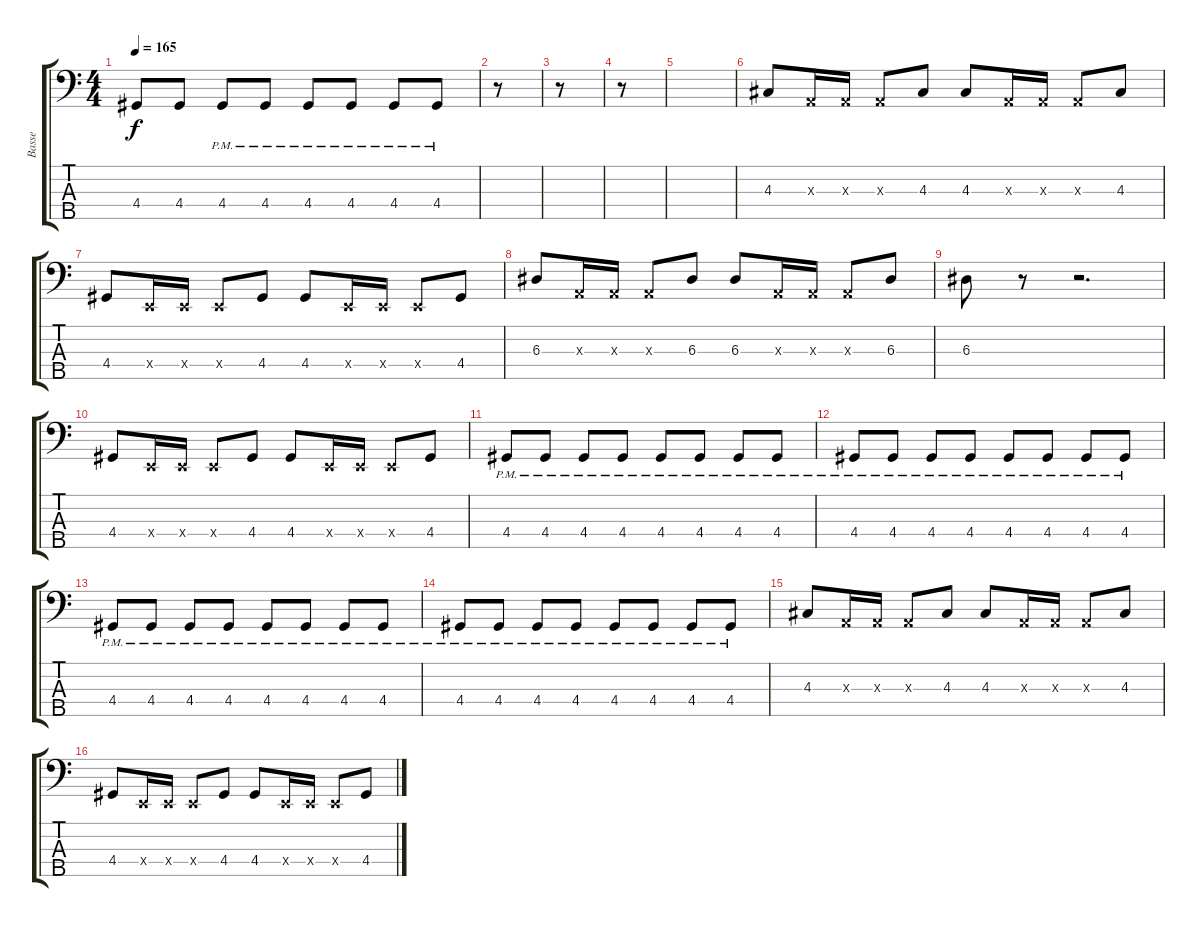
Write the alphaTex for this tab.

\track ("Basse" "Basse") {instrument electricbassfinger}
\staff {score tabs}
\tuning (G2 D2 A1 E1 B0) {hide}
\ts (4 4)
\tempo 165
\clef f4
\ks c
4.4.8{dy f} 4.4.8 4.4{pm}.8 4.4{pm}.8 4.4{pm}.8 4.4{pm}.8 4.4{pm}.8 4.4{pm}.8 |
r.8 |
r.8 |
r.8 |
|
4.3.8 0.3{x}.16 0.3{x}.16 0.3{x}.8 4.3.8 4.3.8 0.3{x}.16 0.3{x}.16 0.3{x}.8 4.3.8 |
4.4.8 0.4{x}.16 0.4{x}.16 0.4{x}.8 4.4.8 4.4.8 0.4{x}.16 0.4{x}.16 0.4{x}.8 4.4.8 |
6.3.8 0.3{x}.16 0.3{x}.16 0.3{x}.8 6.3.8 6.3.8 0.3{x}.16 0.3{x}.16 0.3{x}.8 6.3.8 |
6.3.8 r.8 r.2{d} |
4.4.8 0.4{x}.16 0.4{x}.16 0.4{x}.8 4.4.8 4.4.8 0.4{x}.16 0.4{x}.16 0.4{x}.8 4.4.8 |
4.4{pm}.8 4.4{pm}.8 4.4{pm}.8 4.4{pm}.8 4.4{pm}.8 4.4{pm}.8 4.4{pm}.8 4.4{pm}.8 |
4.4{pm}.8 4.4{pm}.8 4.4{pm}.8 4.4{pm}.8 4.4{pm}.8 4.4{pm}.8 4.4{pm}.8 4.4{pm}.8 |
4.4{pm}.8 4.4{pm}.8 4.4{pm}.8 4.4{pm}.8 4.4{pm}.8 4.4{pm}.8 4.4{pm}.8 4.4{pm}.8 |
4.4{pm}.8 4.4{pm}.8 4.4{pm}.8 4.4{pm}.8 4.4{pm}.8 4.4{pm}.8 4.4{pm}.8 4.4{pm}.8 |
4.3.8 0.3{x}.16 0.3{x}.16 0.3{x}.8 4.3.8 4.3.8 0.3{x}.16 0.3{x}.16 0.3{x}.8 4.3.8 |
4.4.8 0.4{x}.16 0.4{x}.16 0.4{x}.8 4.4.8 4.4.8 0.4{x}.16 0.4{x}.16 0.4{x}.8 4.4.8
